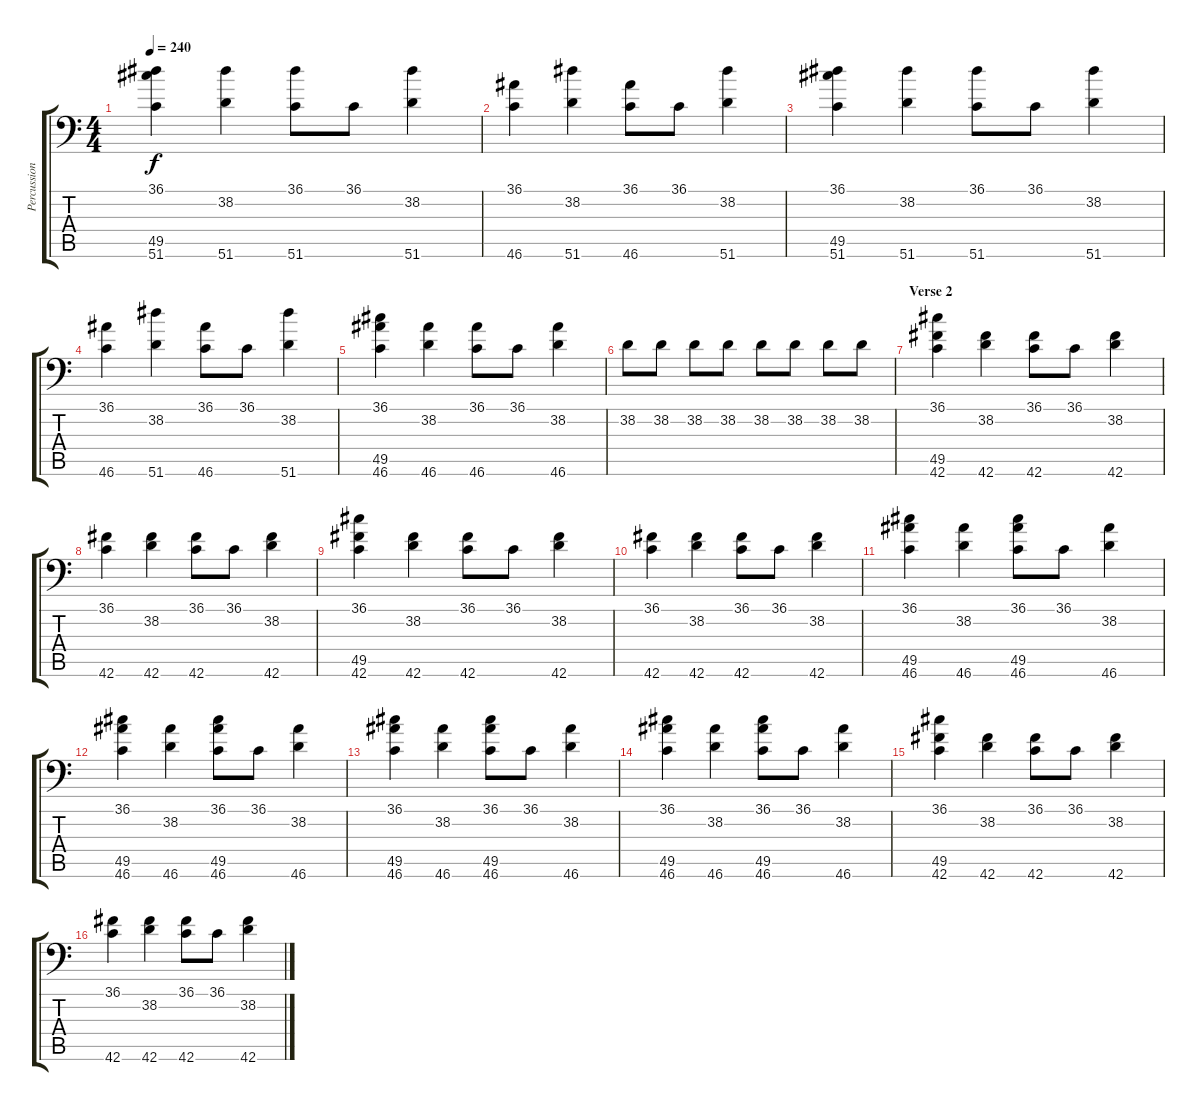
\track ("Percussion" "Percussion") {instrument acousticgrandpiano}
\staff {score tabs}
\tuning (C-1 C-1 C-1 C-1 C-1 C-1) {hide}
\ts (4 4)
\tempo 240
\clef f4
\ks c
(36.1 49.5 51.6).4{dy f} (38.2 51.6).4 (36.1 51.6).8 36.1.8 (38.2 51.6).4 |
(36.1 46.6).4 (38.2 51.6).4 (36.1 46.6).8 36.1.8 (38.2 51.6).4 |
(36.1 49.5 51.6).4 (38.2 51.6).4 (36.1 51.6).8 36.1.8 (38.2 51.6).4 |
(36.1 46.6).4 (38.2 51.6).4 (36.1 46.6).8 36.1.8 (38.2 51.6).4 |
(36.1 49.5 46.6).4 (38.2 46.6).4 (36.1 46.6).8 36.1.8 (38.2 46.6).4 |
38.2.8 38.2.8 38.2.8 38.2.8 38.2.8 38.2.8 38.2.8 38.2.8 |
\section ("" "Verse 2")
(36.1 49.5 42.6).4 (38.2 42.6).4 (36.1 42.6).8 36.1.8 (38.2 42.6).4 |
(36.1 42.6).4 (38.2 42.6).4 (36.1 42.6).8 36.1.8 (38.2 42.6).4 |
(36.1 49.5 42.6).4 (38.2 42.6).4 (36.1 42.6).8 36.1.8 (38.2 42.6).4 |
(36.1 42.6).4 (38.2 42.6).4 (36.1 42.6).8 36.1.8 (38.2 42.6).4 |
(36.1 49.5 46.6).4 (38.2 46.6).4 (36.1 49.5 46.6).8 36.1.8 (38.2 46.6).4 |
(36.1 49.5 46.6).4 (38.2 46.6).4 (36.1 49.5 46.6).8 36.1.8 (38.2 46.6).4 |
(36.1 49.5 46.6).4 (38.2 46.6).4 (36.1 49.5 46.6).8 36.1.8 (38.2 46.6).4 |
(36.1 49.5 46.6).4 (38.2 46.6).4 (36.1 49.5 46.6).8 36.1.8 (38.2 46.6).4 |
(36.1 49.5 42.6).4 (38.2 42.6).4 (36.1 42.6).8 36.1.8 (38.2 42.6).4 |
(36.1 42.6).4 (38.2 42.6).4 (36.1 42.6).8 36.1.8 (38.2 42.6).4
